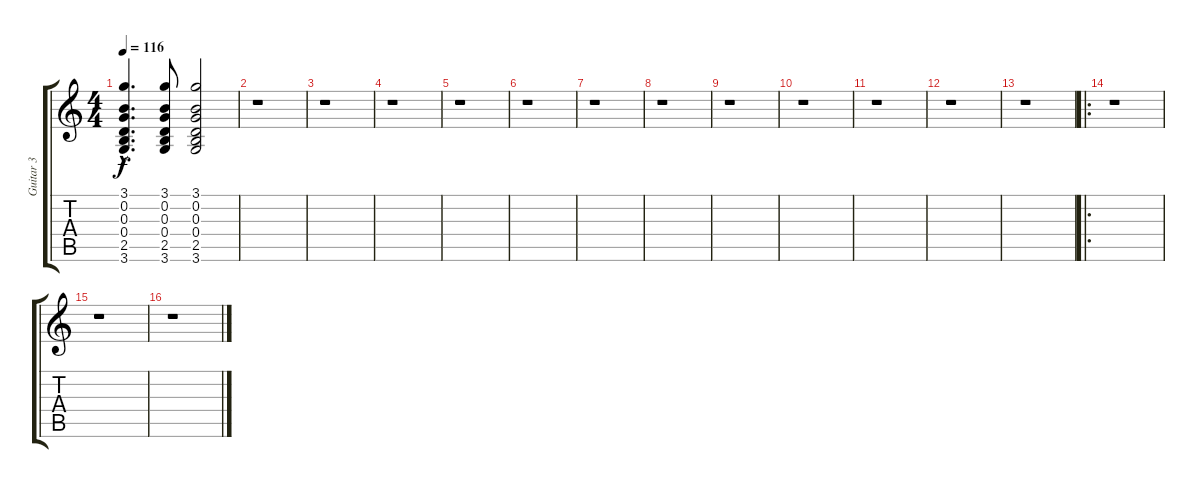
\track ("Guitar 3" "Guitar 3") {instrument acousticguitarnylon}
\staff {score tabs}
\tuning (E4 B3 G3 D3 A2 E2) {hide}
\ts (4 4)
\tempo 116
\clef g2
\ks c
(3.1{hac} 0.2{hac} 0.3{hac} 0.4{hac} 2.5{hac} 3.6{hac}).4{d dy f} (3.1 0.2 0.3 0.4 2.5 3.6).8 (3.1 0.2 0.3 0.4 2.5 3.6).2 |
r.1 |
r.1 |
r.1 |
r.1 |
r.1 |
r.1 |
r.1 |
r.1 |
r.1 |
r.1 |
r.1 |
r.1 |
\ro
r.1 |
r.1 |
r.1
